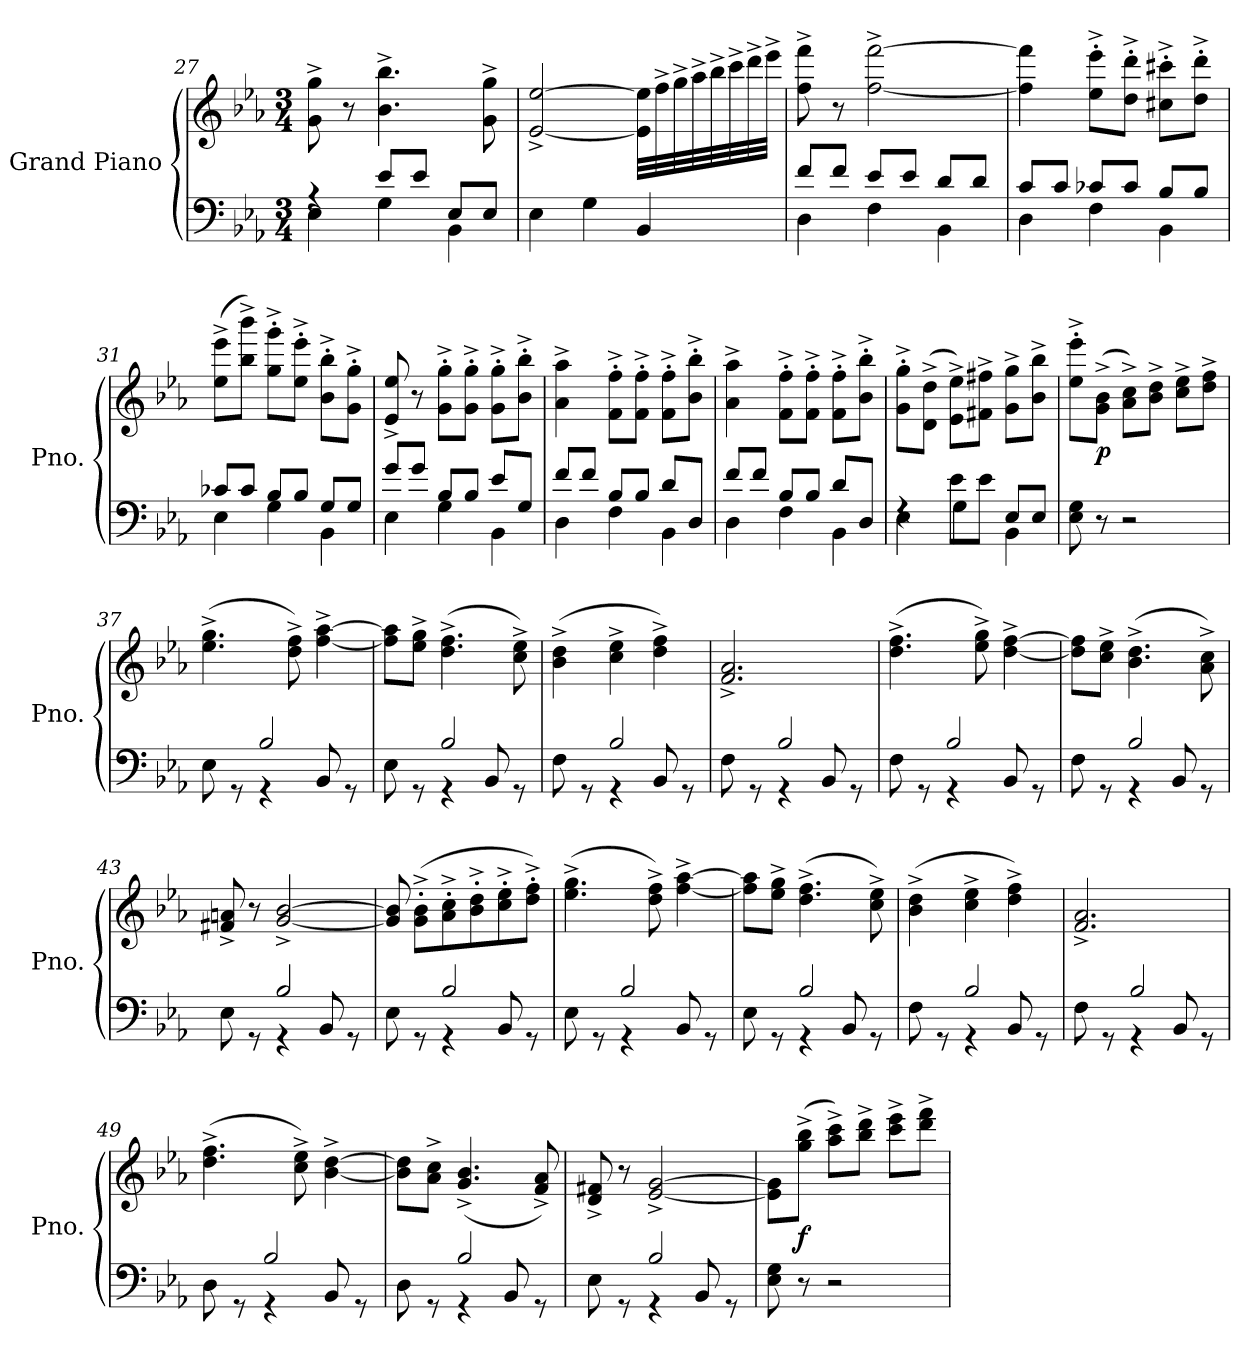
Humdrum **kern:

**kern	**kern	**dynam
*part1	*part1	*part1
*staff2	*staff1	*staff1/2
*I"Grand Piano	*	*
*I'Pno.	*	*
*clefF4	*clefG2	*
*k[b-e-a-]	*k[b-e-a-]	*
*M3/4	*M3/4	*
=27	=27	=27
*^	*	*
4rA	4E-\	8g\^ 8gg\^	.
.	.	8r	.
8e-/L	4G\	4.b-\^ 4.bb-\^	.
8e-/J	.	.	.
8E-/L	4BB-\	.	.
8E-/J	.	8g\^ 8gg\^	.
*v	*v	*	*
!!LO:LB:g=z
=28	=28	=28
4E-\	[2e-/^ [2ee-/^	.
4G\	.	.
4BB-/	32e-\] 32ee-\]LLL	.
.	32ff^\	.
.	32gg^\	.
.	32aa-^\	.
.	32bb-^\	.
.	32ccc^\	.
.	32ddd^\	.
.	32eee-^\JJJ	.
=29	=29	=29
*^	*	*
8f/L	4D\	8ff\^ 8fff\^	.
8f/J	.	8r	.
8e-/L	4F\	[2ff\^ [2fff\^	.
8e-/J	.	.	.
8d/L	4BB-\	.	.
8d/J	.	.	.
=30	=30	=30	=30
8c/L	4D\	4ff\] 4fff\]	.
8c/J	.	.	.
8c-X/L	4F\	8ee-\'^ 8eee-\'^L	.
8c-/J	.	8dd\'^ 8ddd\'^J	.
8B-/L	4BB-\	8cc#X\'^ 8ccc#X\'^L	.
8B-/J	.	8dd\'^ 8ddd\'^J	.
=31	=31	=31	=31
8c-X/L	4E-\	(>8ee-\^ 8eee-\^L	.
8c-/J	.	8bb-\^ 8bbb-\^J)	.
8B-/L	4G\	8gg\'^ 8ggg\'^L	.
8B-/J	.	8ee-\'^ 8eee-\'^J	.
8G/L	4BB-\	8b-\'^ 8bb-\'^L	.
8G/J	.	8g\'^ 8gg\'^J	.
=32	=32	=32	=32
8g/L	4E-\	8e-/^ 8ee-/^	.
8g/J	.	8r	.
8B-/L	4G\	8g\'^ 8gg\'^L	.
8B-/J	.	8g\'^ 8gg\'^J	.
8e-/L	4BB-\	8g\'^ 8gg\'^L	.
8G/J	.	8b-\'^ 8bb-\'^J	.
!!LO:PB:g=z
=33	=33	=33	=33
8f/L	4D\	4a-\^ 4aa-\^	.
8f/J	.	.	.
8B-/L	4F\	8f\'^ 8ff\'^L	.
8B-/J	.	8f\'^ 8ff\'^J	.
8d/L	4BB-\	8f\'^ 8ff\'^L	.
8D/J	.	8b-\'^ 8bb-\'^J	.
=34	=34	=34	=34
8f/L	4D\	4a-\^ 4aa-\^	.
8f/J	.	.	.
8B-/L	4F\	8f\'^ 8ff\'^L	.
8B-/J	.	8f\'^ 8ff\'^J	.
8d/L	4BB-\	8f\'^ 8ff\'^L	.
8D/J	.	8b-\'^ 8bb-\'^J	.
=35	=35	=35	=35
4rF	4E-\	8g\'^ 8gg\'^L	.
.	.	(>8d\^ 8dd\^J	.
8e-\L	4G\	8e-\^ 8ee-\^L)	.
8e-\J	.	8f#X\^ 8ff#X\^J	.
8E-/L	4BB-\	8g\^ 8gg\^L	.
8E-/J	.	8b-\^ 8bb-\^J	.
*v	*v	*	*
=36	=36	=36
8E-\ 8G\	8ee-\'^ 8eee-\'^L	.
!	!	!LO:DY:b
8r	(>8g\^ 8b-\^J	p
2r	8a-\^ 8cc\^L)	.
.	8b-\^ 8dd\^J	.
.	8cc\^ 8ee-\^L	.
.	8dd\^ 8ff\^J	.
=37	=37	=37
*^	*	*
8E-\	4ryy	(>4.ee-\^ 4.gg\^	.
8rGG	.	.	.
4rGG	2B-/	.	.
.	.	8dd\^ 8ff\^)	.
8BB-/	.	[4ff\^ [4aa-\^	.
8rGG	.	.	.
=38	=38	=38	=38
8E-\	4ryy	8ff\] 8aa-\]L	.
8rGG	.	8ee-\^ 8gg\^J	.
4rGG	2B-/	(>4.dd\^ 4.ff\^	.
8BB-/	.	.	.
8rGG	.	8cc\^ 8ee-\^)	.
!!LO:LB:g=z
=39	=39	=39	=39
8F\	4ryy	(>4b-\^ 4dd\^	.
8rGG	.	.	.
4rGG	2B-/	4cc\^ 4ee-\^	.
8BB-/	.	4dd\^ 4ff\^)	.
8rGG	.	.	.
=40	=40	=40	=40
8F\	4ryy	2.f/^ 2.a-/^	.
8rGG	.	.	.
4rGG	2B-/	.	.
8BB-/	.	.	.
8rGG	.	.	.
=41	=41	=41	=41
8F\	4ryy	(>4.dd\^ 4.ff\^	.
8rGG	.	.	.
4rGG	2B-/	.	.
.	.	8ee-\^ 8gg\^)	.
8BB-/	.	[4dd\^ [4ff\^	.
8rGG	.	.	.
=42	=42	=42	=42
8F\	4ryy	8dd\] 8ff\]L	.
8rGG	.	8cc\^ 8ee-\^J	.
4rGG	2B-/	(>4.b-\^ 4.dd\^	.
8BB-/	.	.	.
8rGG	.	8a-\^ 8cc\^)	.
=43	=43	=43	=43
8E-\	4ryy	8f#X/^ 8an/^	.
8rGG	.	8r	.
4rGG	2B-/	[2g/^ [2b-/^	.
8BB-/	.	.	.
8rGG	.	.	.
=44	=44	=44	=44
8E-\	4ryy	8g/] 8b-/]	.
8rGG	.	(>8g\'^ 8b-\'^L	.
4rGG	2B-/	8a-\'^ 8cc\'^	.
.	.	8b-\'^ 8dd\'^	.
8BB-/	.	8cc\'^ 8ee-\'^	.
8rGG	.	8dd\'^ 8ff\'^J)	.
!!LO:LB:g=z
=45	=45	=45	=45
8E-\	4ryy	(>4.ee-\^ 4.gg\^	.
8rGG	.	.	.
4rGG	2B-/	.	.
.	.	8dd\^ 8ff\^)	.
8BB-/	.	[4ff\^ [4aa-\^	.
8rGG	.	.	.
=46	=46	=46	=46
8E-\	4ryy	8ff\] 8aa-\]L	.
8rGG	.	8ee-\^ 8gg\^J	.
4rGG	2B-/	(>4.dd\^ 4.ff\^	.
8BB-/	.	.	.
8rGG	.	8cc\^ 8ee-\^)	.
=47	=47	=47	=47
8F\	4ryy	(>4b-\^ 4dd\^	.
8rGG	.	.	.
4rGG	2B-/	4cc\^ 4ee-\^	.
8BB-/	.	4dd\^ 4ff\^)	.
8rGG	.	.	.
=48	=48	=48	=48
8F\	4ryy	2.f/^ 2.a-/^	.
8rGG	.	.	.
4rGG	2B-/	.	.
8BB-/	.	.	.
8rGG	.	.	.
=49	=49	=49	=49
8D\	4ryy	(>4.dd\^ 4.ff\^	.
8rGG	.	.	.
4rGG	2B-/	.	.
.	.	8cc\^ 8ee-\^)	.
8BB-/	.	[4b-\^ [4dd\^	.
8rGG	.	.	.
=50	=50	=50	=50
8D\	4ryy	8b-\] 8dd\]L	.
8rGG	.	8a-\^ 8cc\^J	.
4rGG	2B-/	(<4.g/^ 4.b-/^	.
8BB-/	.	.	.
8rGG	.	8f/^ 8a-/^)	.
!!LO:LB:g=z
=51	=51	=51	=51
8E-\	4ryy	8d/^ 8f#X/^	.
8rGG	.	8r	.
4rGG	2B-/	[2e-/^ [2g/^	.
8BB-/	.	.	.
8rGG	.	.	.
*v	*v	*	*
=52	=52	=52
8E-\ 8G\	8e-\] 8g\]L	.
!	!	!LO:DY:b
8r	(>8gg\^ 8bb-\^J	f
2r	8aa-\^ 8ccc\^L)	.
.	8bb-\^ 8ddd\^J	.
.	8ccc\^ 8eee-\^L	.
.	8ddd\^ 8fff\^J	.
=	=	=
*-	*-	*-
